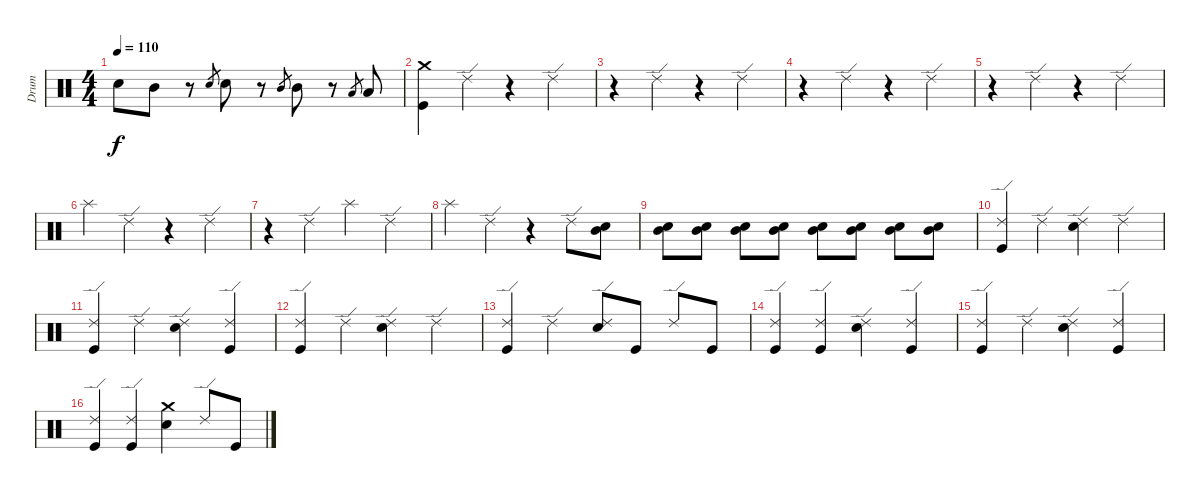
\track ("Drum" "Drum") {instrument percussion}
\staff {score}
\articulation defaults
\ts (4 4)
\tempo 110
\clef neutral
\ks c "Electric Snare (hit)".8{dy f} "Mid Tom (hit)".8
r.8 "Electric Snare (hit)".8{gr} "Electric Snare (hit)".8 r.8 "Mid Tom (hit)".8{gr} "Mid Tom (hit)".8 r.8 "Low Tom (hit)".8{gr} "Low Tom (hit)".8 |
("Kick (hit)" "Crash medium (hit)").4 "Ride (edge) 2".4 r.4 "Ride (edge) 2".4 |
r.4 "Ride (edge) 2".4 r.4 "Ride (edge) 2".4 |
r.4 "Ride (edge) 2".4 r.4 "Ride (edge) 2".4 |
r.4 "Ride (edge) 2".4 r.4 "Ride (edge) 2".4 |
"Splash (hit)".4 "Ride (edge) 2".4 r.4 "Ride (edge) 2".4 |
r.4 "Ride (edge) 2".4 "Splash (hit)".4 "Ride (edge) 2".4 |
"Splash (hit)".4 "Ride (edge) 2".4 r.4 "Ride (edge) 2".8 ("Electric Snare (hit)" "Mid Tom (hit)").8 |
("Electric Snare (hit)" "Mid Tom (hit)").8 ("Electric Snare (hit)" "Mid Tom (hit)").8 ("Electric Snare (hit)" "Mid Tom (hit)").8 ("Electric Snare (hit)" "Mid Tom (hit)").8 ("Electric Snare (hit)" "Mid Tom (hit)").8 ("Electric Snare (hit)" "Mid Tom (hit)").8 ("Electric Snare (hit)" "Mid Tom (hit)").8 ("Electric Snare (hit)" "Mid Tom (hit)").8 |
("Kick (hit)" "Ride (edge) 2").4 "Ride (edge) 2".4 ("Electric Snare (hit)" "Ride (edge) 2").4 "Ride (edge) 2".4 |
("Kick (hit)" "Ride (edge) 2").4 "Ride (edge) 2".4 ("Electric Snare (hit)" "Ride (edge) 2").4 ("Kick (hit)" "Ride (edge) 2").4 |
("Kick (hit)" "Ride (edge) 2").4 "Ride (edge) 2".4 ("Electric Snare (hit)" "Ride (edge) 2").4 "Ride (edge) 2".4 |
("Kick (hit)" "Ride (edge) 2").4 "Ride (edge) 2".4 ("Electric Snare (hit)" "Ride (edge) 2").8 "Kick (hit)".8 "Ride (edge) 2".8 "Kick (hit)".8 |
("Kick (hit)" "Ride (edge) 2").4 ("Kick (hit)" "Ride (edge) 2").4 ("Electric Snare (hit)" "Ride (edge) 2").4 ("Kick (hit)" "Ride (edge) 2").4 |
("Kick (hit)" "Ride (edge) 2").4 "Ride (edge) 2".4 ("Electric Snare (hit)" "Ride (edge) 2").4 ("Kick (hit)" "Ride (edge) 2").4 |
("Kick (hit)" "Ride (edge) 2").4 ("Kick (hit)" "Ride (edge) 2").4 ("Electric Snare (hit)" "Crash medium (hit)").4 "Ride (edge) 2".8 "Kick (hit)".8
